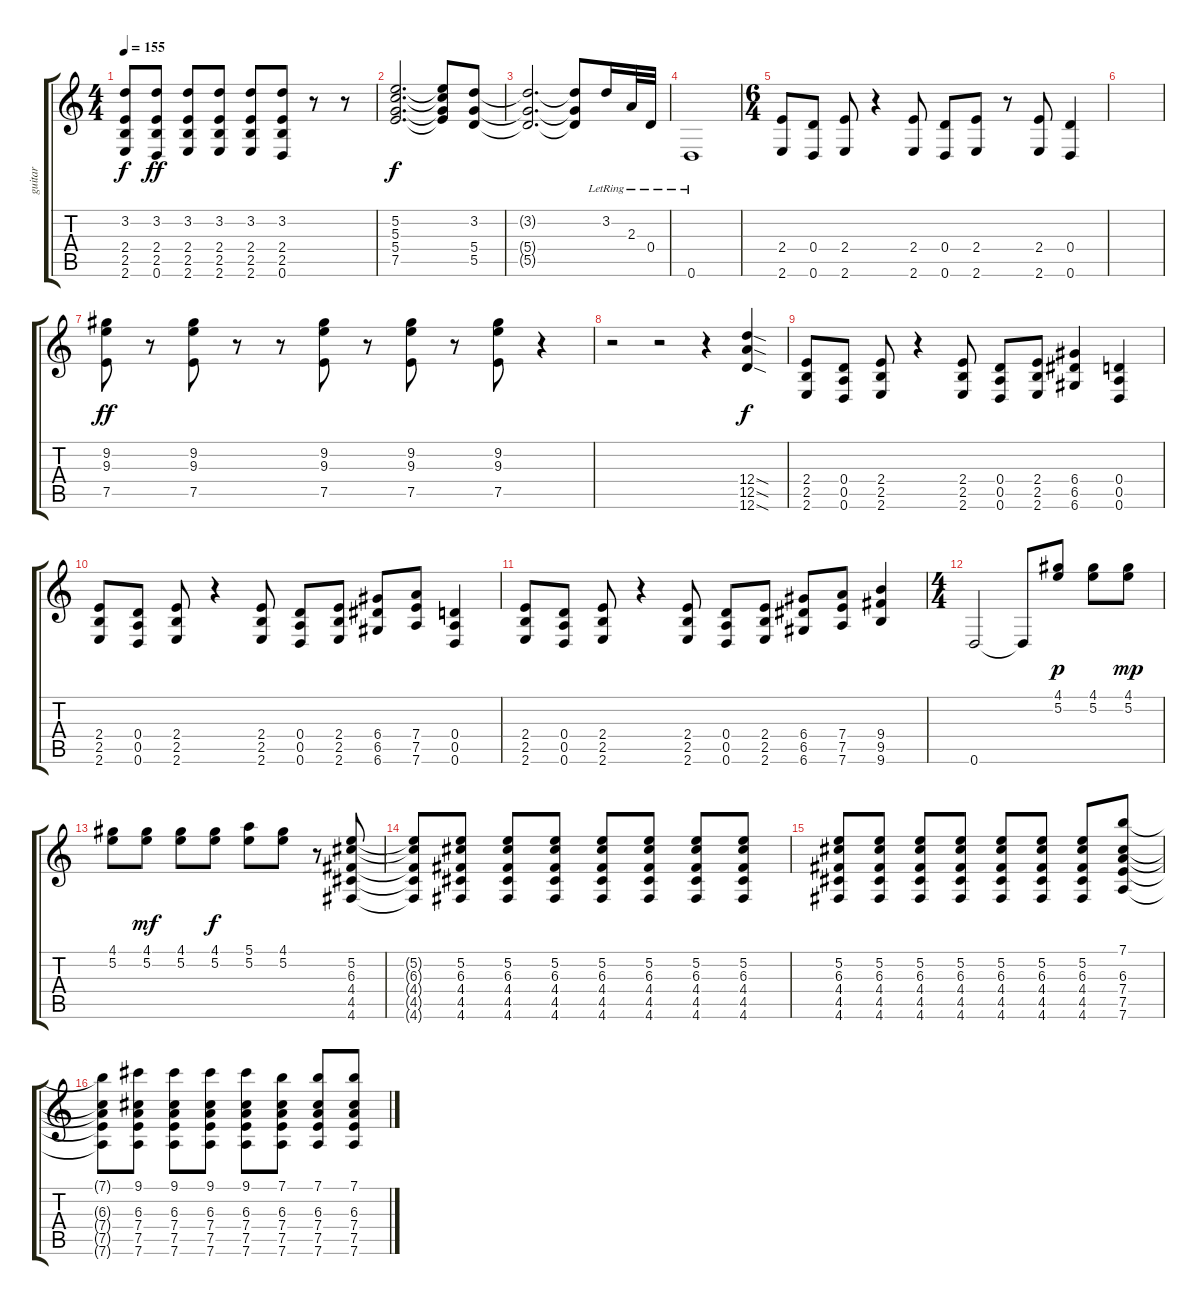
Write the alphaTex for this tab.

\track ("guitar" "guitar") {instrument acousticguitarsteel}
\staff {score tabs}
\tuning (E4 B3 G3 D3 A2 D2) {hide}
\ts (4 4)
\tempo 155
\clef g2
\ks c
(3.2{t} 2.4{t} 2.5{t} 2.6{t}).8{dy f} (3.2 2.4 2.5 0.6).8{dy ff} (3.2 2.4 2.5 2.6).8 (3.2 2.4 2.5 2.6).8 (3.2 2.4 2.5 2.6).8 (3.2 2.4 2.5 0.6).8 r.8 r.8 |
(5.2 5.3 5.4 7.5).2{d dy f} (5.2{t} 5.3{t} 5.4{t} 7.5{t}).8 (3.2 5.4 5.5).8 |
(3.2{t} 5.4{t} 5.5{t}).2{d} (3.2{t} 5.4{t} 5.5{t}).8 3.2{lr}.16 2.3{lr}.32 0.4{lr}.32 |
0.6{lr}.1 |
\ts (6 4)
(2.4 2.6).8 (0.4 0.6).8 (2.4 2.6).8 r.4 (2.4 2.6).8 (0.4 0.6).8 (2.4 2.6).8 r.8 (2.4 2.6).8 (0.4 0.6).4 |
|
(9.2 9.3 7.5).8{dy ff} r.8 (9.2 9.3 7.5).8 r.8 r.8 (9.2 9.3 7.5).8 r.8 (9.2 9.3 7.5).8 r.8 (9.2 9.3 7.5).8 r.4 |
r.2 r.2 r.4 (12.4{sod} 12.5{sod} 12.6{sod}).4{dy f} |
(2.4 2.5 2.6).8 (0.4 0.5 0.6).8 (2.4 2.5 2.6).8 r.4 (2.4 2.5 2.6).8 (0.4 0.5 0.6).8 (2.4 2.5 2.6).8 (6.4 6.5 6.6).4 (0.4 0.5 0.6).4 |
(2.4 2.5 2.6).8 (0.4 0.5 0.6).8 (2.4 2.5 2.6).8 r.4 (2.4 2.5 2.6).8 (0.4 0.5 0.6).8 (2.4 2.5 2.6).8 (6.4 6.5 6.6).8 (7.4 7.5 7.6).8 (0.4 0.5 0.6).4 |
(2.4 2.5 2.6).8 (0.4 0.5 0.6).8 (2.4 2.5 2.6).8 r.4 (2.4 2.5 2.6).8 (0.4 0.5 0.6).8 (2.4 2.5 2.6).8 (6.4 6.5 6.6).8 (7.4 7.5 7.6).8 (9.4 9.5 9.6).4 |
\ts (4 4)
0.6.2 0.6{t}.8 (4.1 5.2).8{dy p} (4.1 5.2).8 (4.1 5.2).8{dy mp} |
(4.1 5.2).8 (4.1 5.2).8{dy mf} (4.1 5.2).8 (4.1 5.2).8{dy f} (5.1 5.2).8 (4.1 5.2).8 r.8 (5.2 6.3 4.4 4.5 4.6).8 |
(5.2{t} 6.3{t} 4.4{t} 4.5{t} 4.6{t}).8 (5.2 6.3 4.4 4.5 4.6).8 (5.2 6.3 4.4 4.5 4.6).8 (5.2 6.3 4.4 4.5 4.6).8 (5.2 6.3 4.4 4.5 4.6).8 (5.2 6.3 4.4 4.5 4.6).8 (5.2 6.3 4.4 4.5 4.6).8 (5.2 6.3 4.4 4.5 4.6).8 |
(5.2 6.3 4.4 4.5 4.6).8 (5.2 6.3 4.4 4.5 4.6).8 (5.2 6.3 4.4 4.5 4.6).8 (5.2 6.3 4.4 4.5 4.6).8 (5.2 6.3 4.4 4.5 4.6).8 (5.2 6.3 4.4 4.5 4.6).8 (5.2 6.3 4.4 4.5 4.6).8 (7.1 6.3 7.4 7.5 7.6).8 |
(7.1{t} 6.3{t} 7.4{t} 7.5{t} 7.6{t}).8 (9.1 6.3 7.4 7.5 7.6).8 (9.1 6.3 7.4 7.5 7.6).8 (9.1 6.3 7.4 7.5 7.6).8 (9.1 6.3 7.4 7.5 7.6).8 (7.1 6.3 7.4 7.5 7.6).8 (7.1 6.3 7.4 7.5 7.6).8 (7.1 6.3 7.4 7.5 7.6).8
